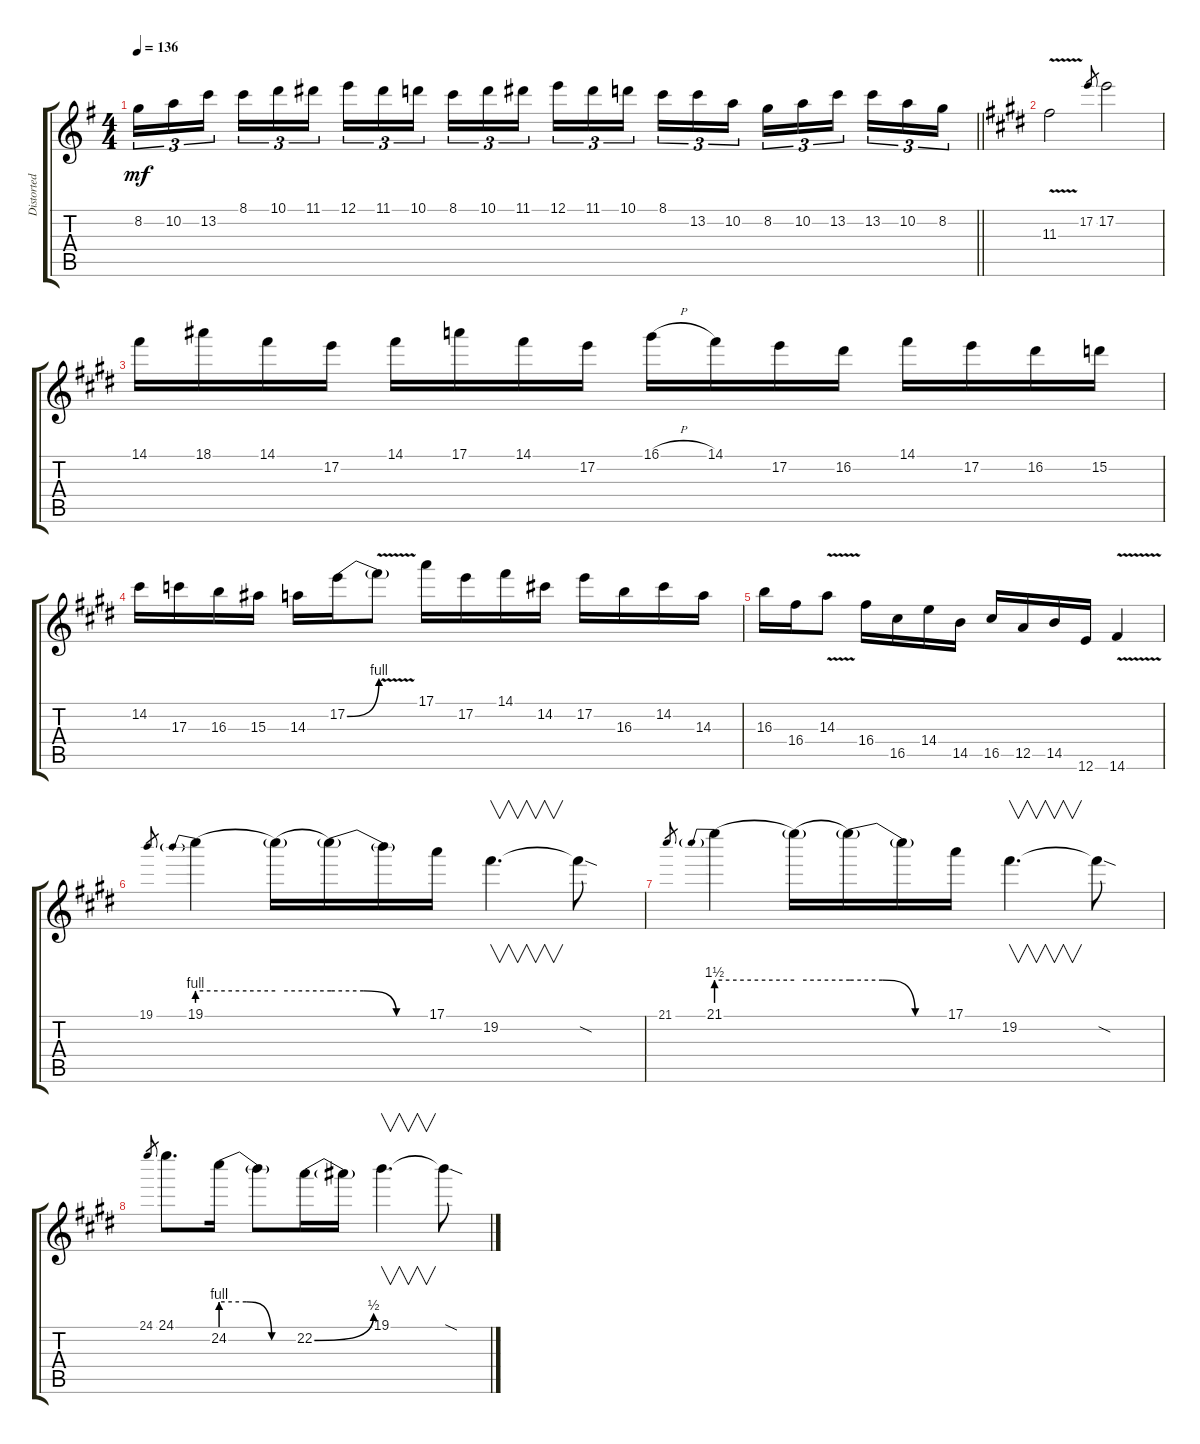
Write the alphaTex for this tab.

\track ("Distorted [Lead]" "Distorted ") {instrument overdrivenguitar}
\staff {score tabs}
\tuning (E4 B3 G3 D3 A2 E2) {hide}
\ts (4 4)
\tempo 136
\clef g2
\barLineRight lightlight
\ks g
8.2.16{tu (3 2) dy mf} 10.2.16{tu (3 2)} 13.2.16{tu (3 2)} 8.1.16{tu (3 2)} 10.1.16{tu (3 2)} 11.1.16{tu (3 2)} 12.1.16{tu (3 2)} 11.1.16{tu (3 2)} 10.1.16{tu (3 2)} 8.1.16{tu (3 2)} 10.1.16{tu (3 2)} 11.1.16{tu (3 2)} 12.1.16{tu (3 2)} 11.1.16{tu (3 2)} 10.1.16{tu (3 2)} 8.1.16{tu (3 2)} 13.2.16{tu (3 2)} 10.2.16{tu (3 2)} 8.2.16{tu (3 2)} 10.2.16{tu (3 2)} 13.2.16{tu (3 2)} 13.2.16{tu (3 2)} 10.2.16{tu (3 2)} 8.2.16{tu (3 2)} |
\ks e
11.3{v}.2 17.2.8{gr} 17.2.2 |
14.1.16 18.1.16 14.1.16 17.2.16 14.1.16 17.1.16 14.1.16 17.2.16 16.1{h}.16 14.1.16 17.2.16 16.2.16 14.1.16 17.2.16 16.2.16 15.2.16 |
14.2.16 17.3.16 16.3.16 15.3.16 14.3.16 17.2{be (bend 0 0 60 4)}.16 17.2{v t}.8 17.1.16 17.2.16 14.1.16 14.2.16 17.2.16 16.3.16 14.2.16 14.3.16 |
16.3.16 16.4.16 14.3{v}.8 16.4.16 16.5.16 14.4.16 14.5.16 16.5.16 12.5.16 14.5.16 12.6.16 14.6{v}.4 |
19.1.8{gr} 19.1{be (prebend 0 4 60 4)}.4 19.1{be (hold 0 4 60 4) t}.16 19.1{be (custom 0 4 20 4 40 0 60 0) t}.16 19.1{t}.16 17.1.16 19.2.4{v d} 19.2{sod t}.8 |
21.1.8{gr} 21.1{be (prebend 0 6 60 6)}.4 21.1{be (hold 0 6 60 6) t}.16 21.1{be (custom 0 6 20 6 40 0 60 0) t}.16 21.1{t}.16 17.1.16 19.2.4{v d} 19.2{sod t}.8 |
24.1.8{gr} 24.1.8{d} 24.2{be (custom 0 4 20 4 40 0 60 0)}.16 24.2{t}.8 22.2{be (bend 0 0 60 2)}.16 22.2{t}.16 19.1.4{v d} 19.1{sod t}.8
